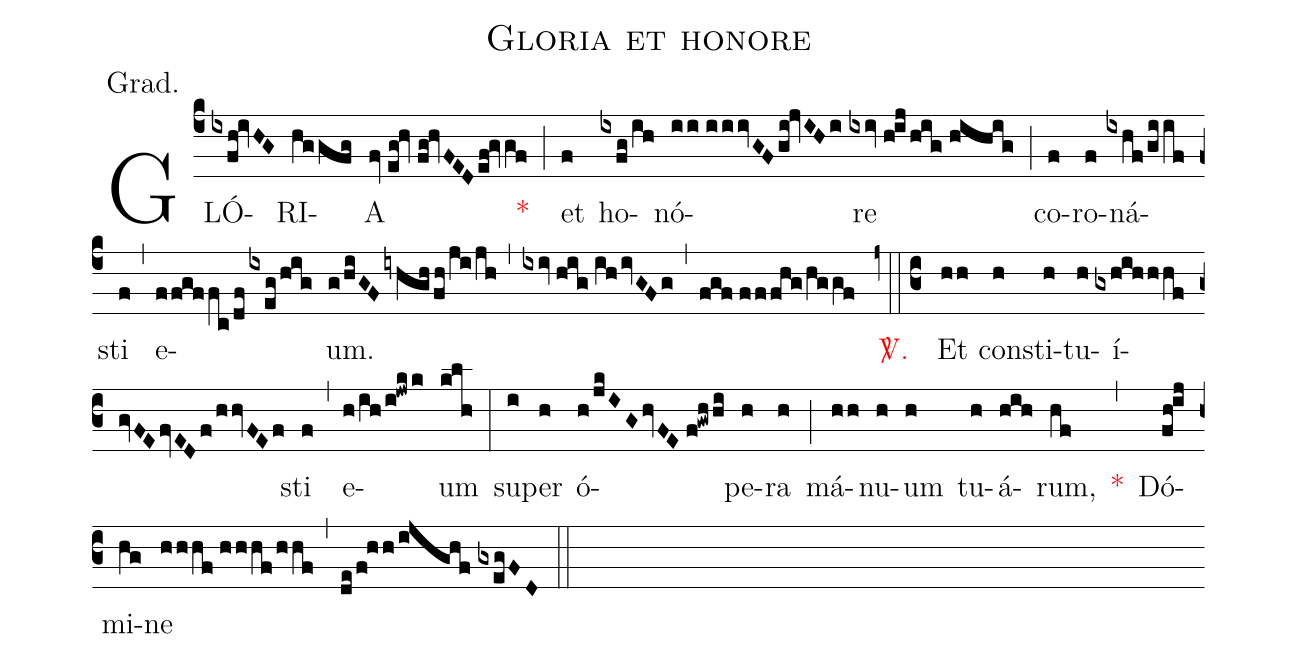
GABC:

name:Gloria et honore;
annotation:Grad.;
mode:V.;
office-part:Gradual;
%%
(c4) GLÓ(ixfh!ivHG)RI(hggfg)A(fv//eg!hv//fg!hvFEDef!gvgf) <v>\red{*}</v>(;) et(f) ho(ixfg/ih)nó(ii//iiivGFgi!jvIHi)re(ixiv//h!ij/hig//hihig) (;) co(f)ro(f)ná(ixhf/giif)sti(f) (,) e(ffgffc/df/ixeg/hig)um.(g/hiGF/iyhgh/fh/ji/jh,ixiv//hig//ih/ivGFg) (,) (fgf//fffhg/hggf) <v>\red{\Vbar.}</v>(z0::c3) Et(hh) con(h)sti(h)tu(h)í(gxhihhhf//gvFEfvEDf/hhvFEf)sti(f) (,) e(h/ih/i!jwkk)um(klh) (:) su(i)per(h) ó(h/jkIGhvFE//f!gwhhi)pe(h)ra(h) (;) má(hh)nu(h)um(h) tu(h)á(hih)rum,(hf) <v>\red{*}</v>(,) Dó(fh!ij)mi(hg)ne(hhhf//hhhf/hhf) (,) (de/f!hh/ijghf//gxegFD) (::)
